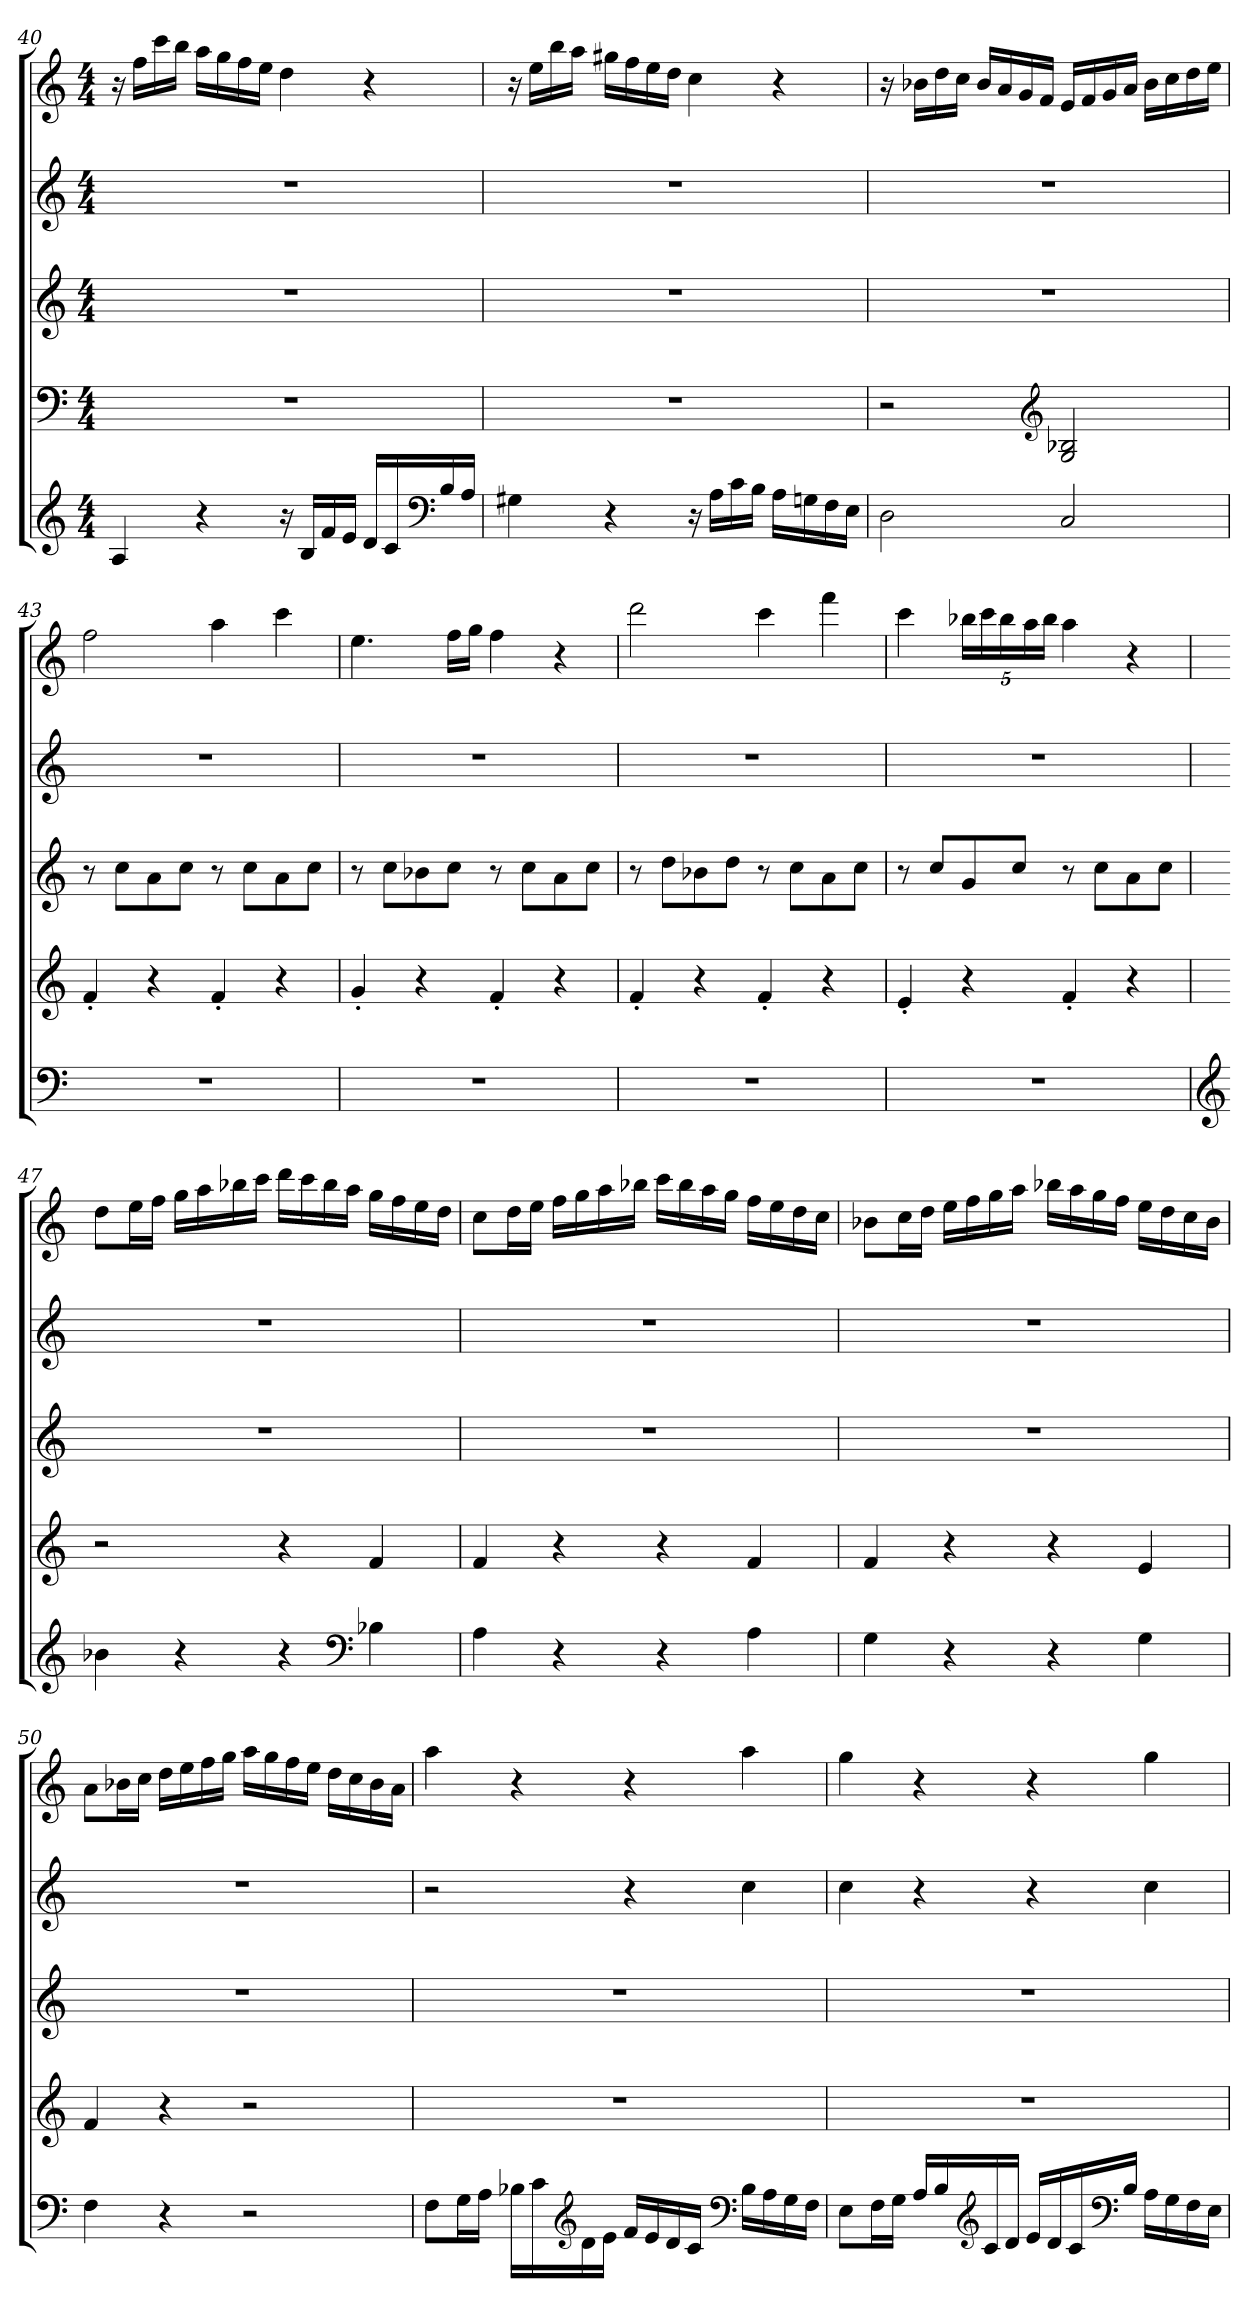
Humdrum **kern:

**kern	**kern	**kern	**kern	**kern
*part5	*part4	*part3	*part2	*part1
*staff5	*staff4	*staff3	*staff2	*staff1
*clefG2	*clefF4	*clefG2	*clefG2	*clefG2
*k[]	*k[]	*k[]	*k[]	*k[]
*M4/4	*M4/4	*M4/4	*M4/4	*M4/4
=40	=40	=40	=40	=40
4A/	1r	1r	1r	16r
.	.	.	.	16ff\LL
.	.	.	.	16ccc\
.	.	.	.	16bb\JJ
4r	.	.	.	16aa\LL
.	.	.	.	16gg\
.	.	.	.	16ff\
.	.	.	.	16ee\JJ
16r	.	.	.	4dd\
16B/LL	.	.	.	.
16f/	.	.	.	.
16e/JJ	.	.	.	.
16d/LL	.	.	.	4r
16c/	.	.	.	.
*clefF4	*	*	*	*
16B/	.	.	.	.
16A/JJ	.	.	.	.
!!LO:LB:g=z
=41	=41	=41	=41	=41
4G#X\	1r	1r	1r	16r
.	.	.	.	16ee\LL
.	.	.	.	16bb\
.	.	.	.	16aa\JJ
4r	.	.	.	16gg#X\LL
.	.	.	.	16ff\
.	.	.	.	16ee\
.	.	.	.	16dd\JJ
16r	.	.	.	4cc\
16A\LL	.	.	.	.
16c\	.	.	.	.
16B\JJ	.	.	.	.
16A\LL	.	.	.	4r
16Gn\	.	.	.	.
16F\	.	.	.	.
16E\JJ	.	.	.	.
=42	=42	=42	=42	=42
2D\	2r	1r	1r	16r
.	.	.	.	16b-X\LL
.	.	.	.	16dd\
.	.	.	.	16cc\JJ
.	.	.	.	16b-/LL
.	.	.	.	16a/
.	.	.	.	16g/
.	.	.	.	16f/JJ
*	*clefG2	*	*	*
2C/	2G/ 2B-X/	.	.	16e/LL
.	.	.	.	16f/
.	.	.	.	16g/
.	.	.	.	16a/JJ
.	.	.	.	16b-\LL
.	.	.	.	16cc\
.	.	.	.	16dd\
*	*	*	*	*MM159
.	.	.	.	16ee\JJ
=43	=43	=43	=43	=43
*	*	*	*	*MM159
1r	4f'/	8r	1r	2ff\
.	.	8cc\L	.	.
.	4r	8a\	.	.
.	.	8cc\J	.	.
.	4f'/	8r	.	4aa\
.	.	8cc\L	.	.
.	4r	8a\	.	4ccc\
.	.	8cc\J	.	.
!!LO:PB:g=z
=44	=44	=44	=44	=44
1r	4g'/	8r	1r	4.ee\
.	.	8cc\L	.	.
.	4r	8b-X\	.	.
.	.	8cc\J	.	16ff\LL
.	.	.	.	16gg\JJ
.	4f'/	8r	.	4ff\
.	.	8cc\L	.	.
.	4r	8a\	.	4r
.	.	8cc\J	.	.
=45	=45	=45	=45	=45
1r	4f'/	8r	1r	2ddd\
.	.	8dd\L	.	.
.	4r	8b-X\	.	.
.	.	8dd\J	.	.
.	4f'/	8r	.	4ccc\
.	.	8cc\L	.	.
.	4r	8a\	.	4fff\
.	.	8cc\J	.	.
=46	=46	=46	=46	=46
1r	4e'/	8r	1r	4ccc\
.	.	8cc/L	.	.
*	*	*	*	*Xbrackettup
.	4r	8g/	.	20bb-X\LL
.	.	.	.	20ccc\
.	.	.	.	20bb-\
.	.	8cc/J	.	.
.	.	.	.	20aa\
.	.	.	.	20bb-\JJ
.	4f'/	8r	.	4aa\
.	.	8cc\L	.	.
.	4r	8a\	.	4r
.	.	8cc\J	.	.
!!LO:LB:g=z
=47	=47	=47	=47	=47
*clefG2	*	*	*	*
*	*	*	*	*MM159
4b-X\	2r	1r	1r	8dd\L
.	.	.	.	16ee\L
.	.	.	.	16ff\JJ
4r	.	.	.	16gg\LL
.	.	.	.	16aa\
.	.	.	.	16bb-X\
.	.	.	.	16ccc\JJ
4r	4r	.	.	16ddd\LL
.	.	.	.	16ccc\
.	.	.	.	16bb-\
.	.	.	.	16aa\JJ
*clefF4	*	*	*	*
4B-X\	4f/	.	.	16gg\LL
.	.	.	.	16ff\
.	.	.	.	16ee\
.	.	.	.	16dd\JJ
=48	=48	=48	=48	=48
4A\	4f/	1r	1r	8cc\L
.	.	.	.	16dd\L
.	.	.	.	16ee\JJ
4r	4r	.	.	16ff\LL
.	.	.	.	16gg\
.	.	.	.	16aa\
.	.	.	.	16bb-X\JJ
4r	4r	.	.	16ccc\LL
.	.	.	.	16bb-\
.	.	.	.	16aa\
.	.	.	.	16gg\JJ
4A\	4f/	.	.	16ff\LL
.	.	.	.	16ee\
.	.	.	.	16dd\
.	.	.	.	16cc\JJ
!!LO:PB:g=z
=49	=49	=49	=49	=49
4G\	4f/	1r	1r	8b-X\L
.	.	.	.	16cc\L
.	.	.	.	16dd\JJ
4r	4r	.	.	16ee\LL
.	.	.	.	16ff\
.	.	.	.	16gg\
.	.	.	.	16aa\JJ
4r	4r	.	.	16bb-X\LL
.	.	.	.	16aa\
.	.	.	.	16gg\
.	.	.	.	16ff\JJ
4G\	4e/	.	.	16ee\LL
.	.	.	.	16dd\
.	.	.	.	16cc\
.	.	.	.	16b-\JJ
=50	=50	=50	=50	=50
4F\	4f/	1r	1r	8a\L
.	.	.	.	16b-X\L
.	.	.	.	16cc\JJ
4r	4r	.	.	16dd\LL
.	.	.	.	16ee\
.	.	.	.	16ff\
.	.	.	.	16gg\JJ
2r	2r	.	.	16aa\LL
.	.	.	.	16gg\
.	.	.	.	16ff\
.	.	.	.	16ee\JJ
.	.	.	.	16dd\LL
.	.	.	.	16cc\
.	.	.	.	16b-\
.	.	.	.	16a\JJ
!!LO:LB:g=z
=51	=51	=51	=51	=51
*	*	*	*	*MM159
8F\L	1r	1r	2r	4aa\
16G\L	.	.	.	.
16A\JJ	.	.	.	.
16B-X\LL	.	.	.	4r
16c\	.	.	.	.
*clefG2	*	*	*	*
16d\	.	.	.	.
16e\JJ	.	.	.	.
16f/LL	.	.	4r	4r
16e/	.	.	.	.
16d/	.	.	.	.
16c/JJ	.	.	.	.
*clefF4	*	*	*	*
16B-\LL	.	.	4cc\	4aa\
16A\	.	.	.	.
16G\	.	.	.	.
16F\JJ	.	.	.	.
=52	=52	=52	=52	=52
8E\L	1r	1r	4cc\	4gg\
16F\L	.	.	.	.
16G\JJ	.	.	.	.
16A/LL	.	.	4r	4r
16B/	.	.	.	.
*clefG2	*	*	*	*
16c/	.	.	.	.
16d/JJ	.	.	.	.
16e/LL	.	.	4r	4r
16d/	.	.	.	.
16c/	.	.	.	.
*clefF4	*	*	*	*
16B/JJ	.	.	.	.
16A\LL	.	.	4cc\	4gg\
16G\	.	.	.	.
16F\	.	.	.	.
16E\JJ	.	.	.	.
=	=	=	=	=
*-	*-	*-	*-	*-
